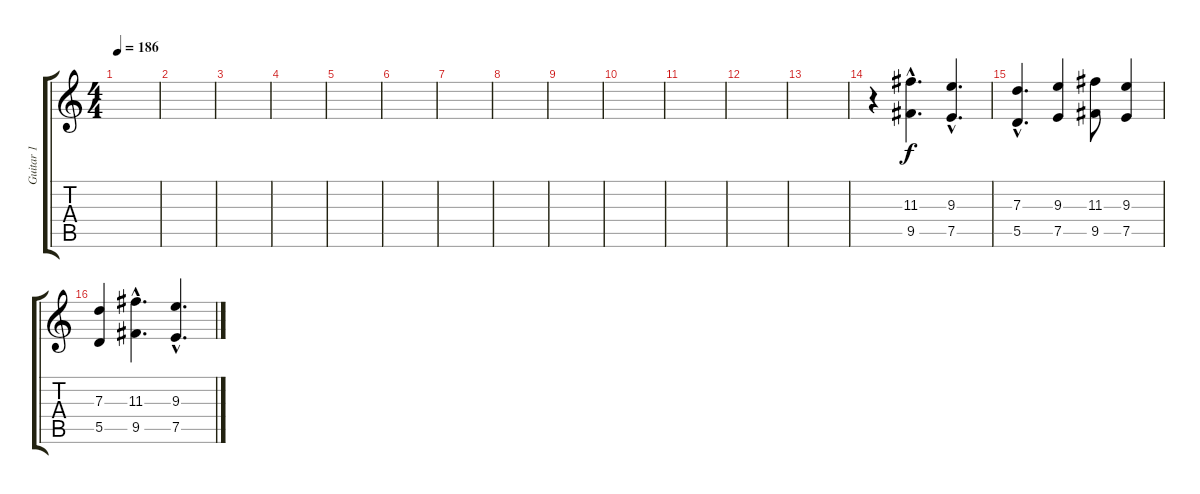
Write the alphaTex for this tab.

\track ("Guitar 1" "Guitar 1") {instrument distortionguitar}
\staff {score tabs}
\tuning (E4 B3 G3 D3 A2 E2) {hide}
\ts (4 4)
\tempo 186
\clef g2
\ks c
|
|
|
|
|
|
|
|
|
|
|
|
|
r.4 (11.3{hac} 9.5{hac}).4{d} (9.3{hac} 7.5{hac}).4{d} |
(7.3{hac} 5.5{hac}).4{d} (9.3 7.5).4 (11.3 9.5).8 (9.3 7.5).4 |
(7.3 5.5).4 (11.3{hac} 9.5{hac}).4{d} (9.3{hac} 7.5{hac}).4{d}
